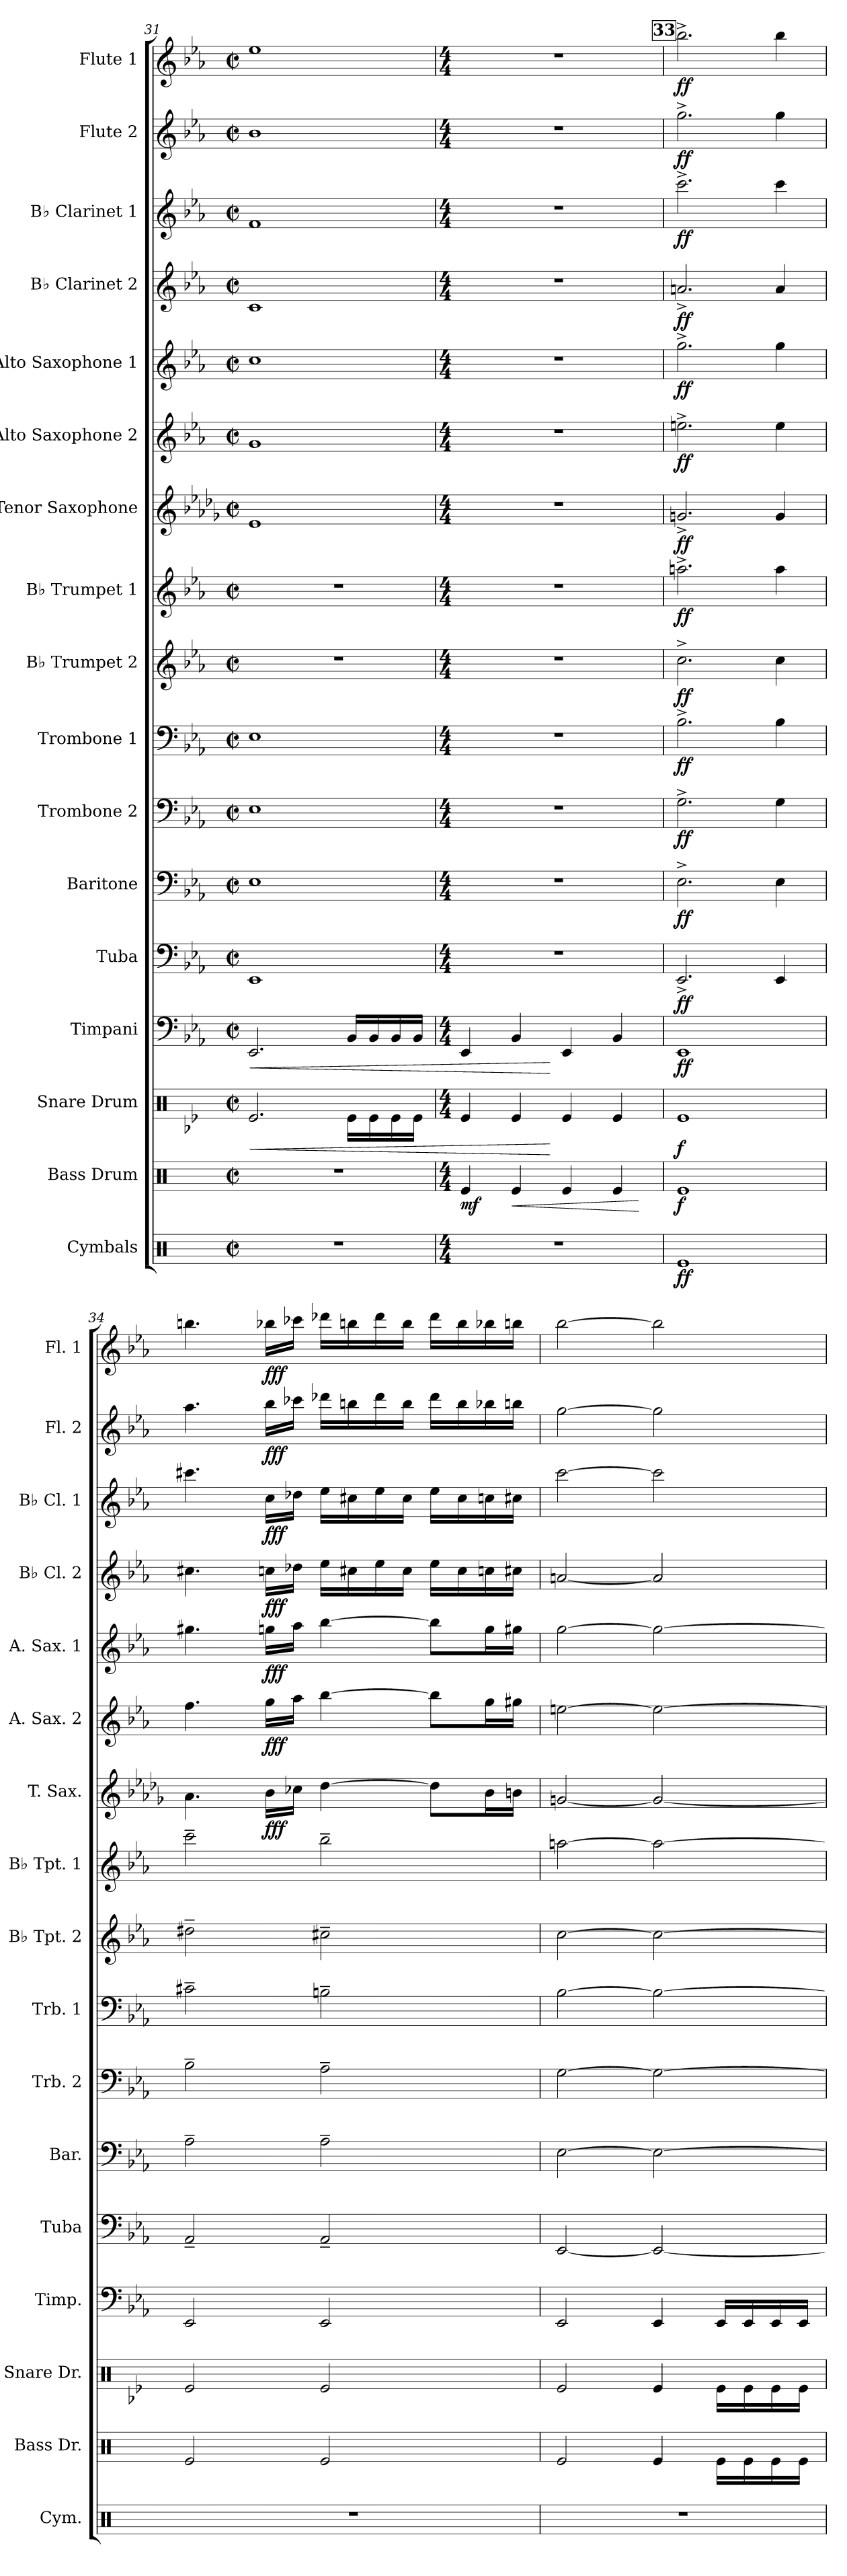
**kern	**dynam	**kern	**dynam	**kern	**dynam	**kern	**dynam	**kern	**dynam	**kern	**dynam	**kern	**dynam	**kern	**dynam	**kern	**dynam	**kern	**dynam	**kern	**dynam	**kern	**dynam	**kern	**dynam	**kern	**dynam	**kern	**dynam	**kern	**dynam	**kern	**dynam
*part17	*part17	*part16	*part16	*part15	*part15	*part14	*part14	*part13	*part13	*part12	*part12	*part11	*part11	*part10	*part10	*part9	*part9	*part8	*part8	*part7	*part7	*part6	*part6	*part5	*part5	*part4	*part4	*part3	*part3	*part2	*part2	*part1	*part1
*staff17	*staff17	*staff16	*staff16	*staff15	*staff15	*staff14	*staff14	*staff13	*staff13	*staff12	*staff12	*staff11	*staff11	*staff10	*staff10	*staff9	*staff9	*staff8	*staff8	*staff7	*staff7	*staff6	*staff6	*staff5	*staff5	*staff4	*staff4	*staff3	*staff3	*staff2	*staff2	*staff1	*staff1
*I"Cymbals	*	*I"Bass Drum	*	*I"Snare Drum	*	*I"Timpani	*	*I"Tuba	*	*I"Baritone	*	*I"Trombone 2	*	*I"Trombone 1	*	*I"B♭ Trumpet 2	*	*I"B♭ Trumpet 1	*	*I"Tenor Saxophone	*	*I"Alto Saxophone 2	*	*I"Alto Saxophone 1	*	*I"B♭ Clarinet 2	*	*I"B♭ Clarinet 1	*	*I"Flute 2	*	*I"Flute 1	*
*I'Cym.	*	*I'Bass Dr.	*	*I'Snare Dr.	*	*I'Timp.	*	*I'Tuba	*	*I'Bar.	*	*I'Trb. 2	*	*I'Trb. 1	*	*I'B♭ Tpt. 2	*	*I'B♭ Tpt. 1	*	*I'T. Sax.	*	*I'A. Sax. 2	*	*I'A. Sax. 1	*	*I'B♭ Cl. 2	*	*I'B♭ Cl. 1	*	*I'Fl. 2	*	*I'Fl. 1	*
*clefX	*	*clefX	*	*clefX	*	*clefF4	*	*clefF4	*	*clefF4	*	*clefF4	*	*clefF4	*	*clefG2	*	*clefG2	*	*clefG2	*	*clefG2	*	*clefG2	*	*clefG2	*	*clefG2	*	*clefG2	*	*clefG2	*
*	*	*	*	*	*	*	*	*	*	*	*	*	*	*	*	*ITrd1c2	*	*ITrd1c2	*	*ITrd8c14	*	*ITrd5c9	*	*ITrd5c9	*	*ITrd1c2	*	*ITrd1c2	*	*	*	*	*
*k[]	*	*k[]	*	*k[b-e-]	*	*k[b-e-a-]	*	*k[b-e-a-]	*	*k[b-e-a-]	*	*k[b-e-a-]	*	*k[b-e-a-]	*	*k[b-e-a-d-g-]	*	*k[b-e-a-d-g-]	*	*k[b-e-a-d-g-]	*	*k[b-e-a-d-g-c-]	*	*k[b-e-a-d-g-c-]	*	*k[b-e-a-d-g-]	*	*k[b-e-a-d-g-]	*	*k[b-e-a-]	*	*k[b-e-a-]	*
*M2/2	*	*M2/2	*	*M2/2	*	*M2/2	*	*M2/2	*	*M2/2	*	*M2/2	*	*M2/2	*	*M2/2	*	*M2/2	*	*M2/2	*	*M2/2	*	*M2/2	*	*M2/2	*	*M2/2	*	*M2/2	*	*M2/2	*
*met(c|)	*	*met(c|)	*	*met(c|)	*	*met(c|)	*	*met(c|)	*	*met(c|)	*	*met(c|)	*	*met(c|)	*	*met(c|)	*	*met(c|)	*	*met(c|)	*	*met(c|)	*	*met(c|)	*	*met(c|)	*	*met(c|)	*	*met(c|)	*	*met(c|)	*
=31	=31	=31	=31	=31	=31	=31	=31	=31	=31	=31	=31	=31	=31	=31	=31	=31	=31	=31	=31	=31	=31	=31	=31	=31	=31	=31	=31	=31	=31	=31	=31	=31	=31
!	!	!	!	!	!LO:HP:b	!	!LO:HP:b	!	!	!	!	!	!	!	!	!	!	!	!	!	!	!	!	!	!	!	!	!	!	!	!	!	!
1r	.	1r	.	2.Re/	<	2.EE-/	<	1EE-	.	1E-	.	1E-	.	1E-	.	1r	.	1r	.	1E-	.	1B-	.	1e-	.	1B-	.	1e-	.	1b-	.	1ee-	.
.	.	.	.	16Re\LL	.	16BB-/LL	.	.	.	.	.	.	.	.	.	.	.	.	.	.	.	.	.	.	.	.	.	.	.	.	.	.	.
.	.	.	.	16Re\	.	16BB-/	.	.	.	.	.	.	.	.	.	.	.	.	.	.	.	.	.	.	.	.	.	.	.	.	.	.	.
.	.	.	.	16Re\	.	16BB-/	.	.	.	.	.	.	.	.	.	.	.	.	.	.	.	.	.	.	.	.	.	.	.	.	.	.	.
.	.	.	.	16Re\JJ	.	16BB-/JJ	.	.	.	.	.	.	.	.	.	.	.	.	.	.	.	.	.	.	.	.	.	.	.	.	.	.	.
=32	=32	=32	=32	=32	=32	=32	=32	=32	=32	=32	=32	=32	=32	=32	=32	=32	=32	=32	=32	=32	=32	=32	=32	=32	=32	=32	=32	=32	=32	=32	=32	=32	=32
*M4/4	*	*M4/4	*	*M4/4	*	*M4/4	*	*M4/4	*	*M4/4	*	*M4/4	*	*M4/4	*	*M4/4	*	*M4/4	*	*M4/4	*	*M4/4	*	*M4/4	*	*M4/4	*	*M4/4	*	*M4/4	*	*M4/4	*
!	!	!	!LO:DY:b	!	!	!	!	!	!	!	!	!	!	!	!	!	!	!	!	!	!	!	!	!	!	!	!	!	!	!	!	!	!
1r	.	4Re/	mf	4Re/	.	4EE-/	.	1r	.	1r	.	1r	.	1r	.	1r	.	1r	.	1r	.	1r	.	1r	.	1r	.	1r	.	1r	.	1r	.
!	!	!	!LO:HP:b	!	!	!	!	!	!	!	!	!	!	!	!	!	!	!	!	!	!	!	!	!	!	!	!	!	!	!	!	!	!
.	.	4Re/	<	4Re/	.	4BB-/	.	.	.	.	.	.	.	.	.	.	.	.	.	.	.	.	.	.	.	.	.	.	.	.	.	.	.
.	.	4Re/	.	4Re/	.	4EE-/	.	.	.	.	.	.	.	.	.	.	.	.	.	.	.	.	.	.	.	.	.	.	.	.	.	.	.
.	.	4Re/	.	4Re/	.	4BB-/	.	.	.	.	.	.	.	.	.	.	.	.	.	.	.	.	.	.	.	.	.	.	.	.	.	.	.
.	.	.	[	.	[	.	[	.	.	.	.	.	.	.	.	.	.	.	.	.	.	.	.	.	.	.	.	.	.	.	.	.	.
!!LO:REH:place=s1:a:B:fs=14:t=33
=33	=33	=33	=33	=33	=33	=33	=33	=33	=33	=33	=33	=33	=33	=33	=33	=33	=33	=33	=33	=33	=33	=33	=33	=33	=33	=33	=33	=33	=33	=33	=33	=33	=33
!	!LO:DY:b	!	!LO:DY:b	!	!LO:DY:b	!	!LO:DY:b	!	!LO:DY:b	!	!LO:DY:b	!	!LO:DY:b	!	!LO:DY:b	!	!LO:DY:b	!	!LO:DY:b	!	!LO:DY:b	!	!LO:DY:b	!	!LO:DY:b	!	!LO:DY:b	!	!LO:DY:b	!	!LO:DY:b	!	!LO:DY:b
1Re	ff	1Re	f	1Re	f	1EE-	ff	2.EE-^/	ff	2.E-^\	ff	2.G^\	ff	2.B-^\	ff	2.b-^\	ff	2.ggn^\	ff	2.Gn^/	ff	2.gn^\	ff	2.b-^\	ff	2.gn^/	ff	2.bb-^\	ff	2.gg^\	ff	2.bb-^\	ff
.	.	.	.	.	.	.	.	4EE-/	.	4E-\	.	4G\	.	4B-\	.	4b-\	.	4gg\	.	4G/	.	4g\	.	4b-\	.	4g/	.	4bb-\	.	4gg\	.	4bb-\	.
!!LO:PB:g=z
=34	=34	=34	=34	=34	=34	=34	=34	=34	=34	=34	=34	=34	=34	=34	=34	=34	=34	=34	=34	=34	=34	=34	=34	=34	=34	=34	=34	=34	=34	=34	=34	=34	=34
1r	.	2Re/	.	2Re/	.	2EE-/	.	2AA-~/	.	2A-~\	.	2B-~\	.	2c#X~\	.	2cc#X~\	.	2bb-~\	.	4.A-\	.	4.a-\	.	4.bn\	.	4.bn\	.	4.bbn\	.	4.aa-\	.	4.bbn\	.
!	!	!	!	!	!	!	!	!	!	!	!	!	!	!	!	!	!	!	!	!	!LO:DY:b	!	!LO:DY:b	!	!LO:DY:b	!	!LO:DY:b	!	!LO:DY:b	!	!LO:DY:b	!	!LO:DY:b
.	.	.	.	.	.	.	.	.	.	.	.	.	.	.	.	.	.	.	.	16B-\LL	fff	16b-\LL	fff	16b-X\LL	fff	16b-X\LL	fff	16b-\LL	fff	16bb-\LL	fff	16bb-X\LL	fff
.	.	.	.	.	.	.	.	.	.	.	.	.	.	.	.	.	.	.	.	16c-X\JJ	.	16cc-\JJ	.	16cc-\JJ	.	16cc-X\JJ	.	16cc-X\JJ	.	16ccc-X\JJ	.	16ccc-X\JJ	.
.	.	2Re/	.	2Re/	.	2EE-/	.	2AA-~/	.	2A-~\	.	2A-~\	.	2Bn~\	.	2bn~\	.	2aa-~\	.	[4d-\	.	[4dd-\	.	[4dd-\	.	16dd-\LL	.	16dd-\LL	.	16ddd-X\LL	.	16ddd-X\LL	.
.	.	.	.	.	.	.	.	.	.	.	.	.	.	.	.	.	.	.	.	.	.	.	.	.	.	16bn\	.	16bn\	.	16bbn\	.	16bbn\	.
.	.	.	.	.	.	.	.	.	.	.	.	.	.	.	.	.	.	.	.	.	.	.	.	.	.	16dd-\	.	16dd-\	.	16ddd-\	.	16ddd-\	.
.	.	.	.	.	.	.	.	.	.	.	.	.	.	.	.	.	.	.	.	.	.	.	.	.	.	16b\JJ	.	16b\JJ	.	16bb\JJ	.	16bb\JJ	.
.	.	.	.	.	.	.	.	.	.	.	.	.	.	.	.	.	.	.	.	8d-\L]	.	8dd-\L]	.	8dd-\L]	.	16dd-\LL	.	16dd-\LL	.	16ddd-\LL	.	16ddd-\LL	.
.	.	.	.	.	.	.	.	.	.	.	.	.	.	.	.	.	.	.	.	.	.	.	.	.	.	16b\	.	16b\	.	16bb\	.	16bb\	.
.	.	.	.	.	.	.	.	.	.	.	.	.	.	.	.	.	.	.	.	16B-\L	.	16b-\L	.	16b-\L	.	16b-X\	.	16b-X\	.	16bb-X\	.	16bb-X\	.
.	.	.	.	.	.	.	.	.	.	.	.	.	.	.	.	.	.	.	.	16Bn\JJ	.	16bn\JJ	.	16bn\JJ	.	16bn\JJ	.	16bn\JJ	.	16bbn\JJ	.	16bbn\JJ	.
=35	=35	=35	=35	=35	=35	=35	=35	=35	=35	=35	=35	=35	=35	=35	=35	=35	=35	=35	=35	=35	=35	=35	=35	=35	=35	=35	=35	=35	=35	=35	=35	=35	=35
1r	.	2Re/	.	2Re/	.	2EE-/	.	[2EE-/	.	[2E-\	.	[2G\	.	[2B-\	.	[2b-\	.	[2ggn\	.	[2Gn/	.	[2gn\	.	[2b-\	.	[2gn/	.	[2bb-\	.	[2gg\	.	[2bb-\	.
.	.	4Re/	.	4Re/	.	4EE-/	.	2EE-/_	.	2E-\_	.	2G\_	.	2B-\_	.	2b-\_	.	2gg\_	.	2G/_	.	2g\_	.	2b-\_	.	2g/]	.	2bb-\]	.	2gg\]	.	2bb-\]	.
.	.	16Re\LL	.	16Re\LL	.	16EE-/LL	.	.	.	.	.	.	.	.	.	.	.	.	.	.	.	.	.	.	.	.	.	.	.	.	.	.	.
.	.	16Re\	.	16Re\	.	16EE-/	.	.	.	.	.	.	.	.	.	.	.	.	.	.	.	.	.	.	.	.	.	.	.	.	.	.	.
.	.	16Re\	.	16Re\	.	16EE-/	.	.	.	.	.	.	.	.	.	.	.	.	.	.	.	.	.	.	.	.	.	.	.	.	.	.	.
.	.	16Re\JJ	.	16Re\JJ	.	16EE-/JJ	.	.	.	.	.	.	.	.	.	.	.	.	.	.	.	.	.	.	.	.	.	.	.	.	.	.	.
=	=	=	=	=	=	=	=	=	=	=	=	=	=	=	=	=	=	=	=	=	=	=	=	=	=	=	=	=	=	=	=	=	=
*-	*-	*-	*-	*-	*-	*-	*-	*-	*-	*-	*-	*-	*-	*-	*-	*-	*-	*-	*-	*-	*-	*-	*-	*-	*-	*-	*-	*-	*-	*-	*-	*-	*-
